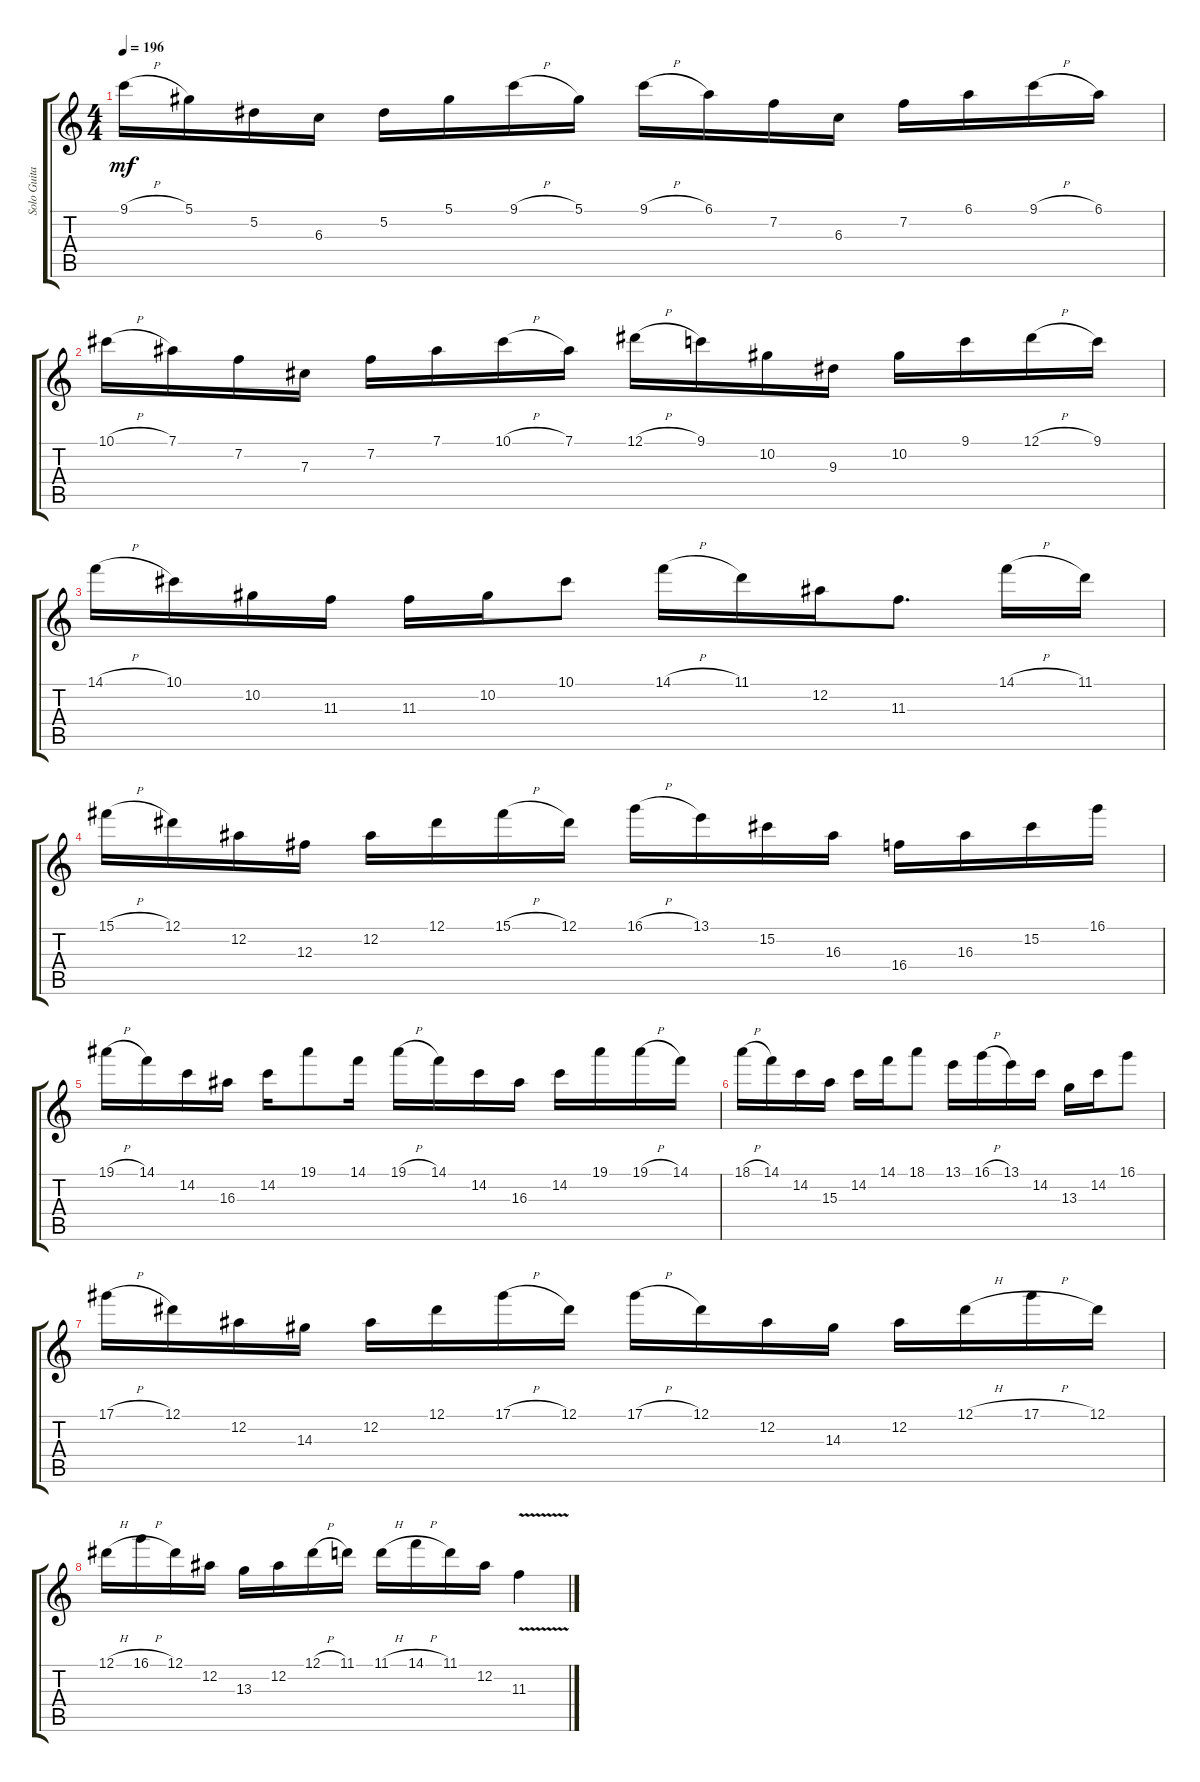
\track ("Solo Guitar" "Solo Guita") {instrument distortionguitar}
\staff {score tabs}
\tuning (Eb4 Bb3 Gb3 Db3 Ab2 Eb2) {hide}
\ts (4 4)
\tempo 196
\clef g2
\ks c
9.1{h}.16{dy mf} 5.1.16 5.2.16 6.3.16 5.2.16 5.1.16 9.1{h}.16 5.1.16 9.1{h}.16 6.1.16 7.2.16 6.3.16 7.2.16 6.1.16 9.1{h}.16 6.1.16 |
10.1{h}.16 7.1.16 7.2.16 7.3.16 7.2.16 7.1.16 10.1{h}.16 7.1.16 12.1{h}.16 9.1.16 10.2.16 9.3.16 10.2.16 9.1.16 12.1{h}.16 9.1.16 |
14.1{h}.16 10.1.16 10.2.16 11.3.16 11.3.16 10.2.16 10.1.8 14.1{h}.16 11.1.16 12.2.16 11.3.8{d} 14.1{h}.16 11.1.16 |
15.1{h}.16 12.1.16 12.2.16 12.3.16 12.2.16 12.1.16 15.1{h}.16 12.1.16 16.1{h}.16 13.1.16 15.2.16 16.3.16 16.4.16 16.3.16 15.2.16 16.1.16 |
19.1{h}.16 14.1.16 14.2.16 16.3.16 14.2.16 19.1.8 14.1.16 19.1{h}.16 14.1.16 14.2.16 16.3.16 14.2.16 19.1.16 19.1{h}.16 14.1.16 |
18.1{h}.16 14.1.16 14.2.16 15.3.16 14.2.16 14.1.16 18.1.8 13.1.16 16.1{h}.16 13.1.16 14.2.16 13.3.16 14.2.16 16.1.8 |
17.1{h}.16 12.1.16 12.2.16 14.3.16 12.2.16 12.1.16 17.1{h}.16 12.1.16 17.1{h}.16 12.1.16 12.2.16 14.3.16 12.2.16 12.1{h}.16 17.1{h}.16 12.1.16 |
12.1{h}.16 16.1{h}.16 12.1.16 12.2.16 13.3.16 12.2.16 12.1{h}.16 11.1.16 11.1{h}.16 14.1{h}.16 11.1.16 12.2.16 11.3{v}.4
